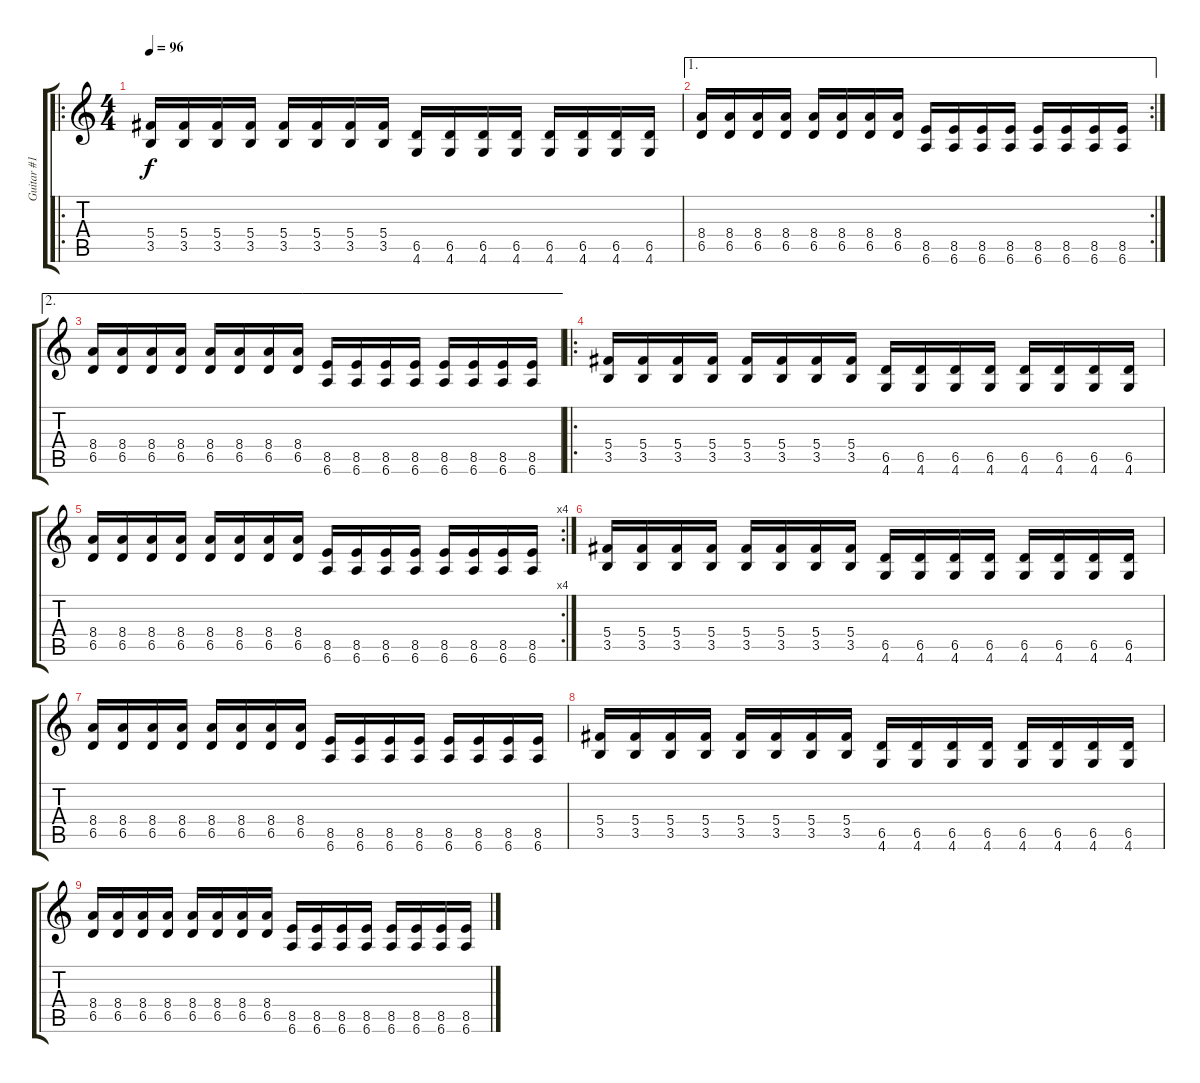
\track ("Guitar #1 (lead)" "Guitar #1 ") {instrument distortionguitar}
\staff {score tabs}
\tuning (Eb4 Bb3 Gb3 Db3 Ab2 Eb2) {hide}
\ro
\ts (4 4)
\tempo 96
\clef g2
\ks c
(5.4 3.5).16{dy f volume 16} (5.4 3.5).16 (5.4 3.5).16 (5.4 3.5).16 (5.4 3.5).16 (5.4 3.5).16 (5.4 3.5).16 (5.4 3.5).16 (6.5 4.6).16 (6.5 4.6).16 (6.5 4.6).16 (6.5 4.6).16 (6.5 4.6).16 (6.5 4.6).16 (6.5 4.6).16 (6.5 4.6).16 |
\ae 1
\rc 2
(8.4 6.5).16 (8.4 6.5).16 (8.4 6.5).16 (8.4 6.5).16 (8.4 6.5).16 (8.4 6.5).16 (8.4 6.5).16 (8.4 6.5).16 (8.5 6.6).16 (8.5 6.6).16 (8.5 6.6).16 (8.5 6.6).16 (8.5 6.6).16 (8.5 6.6).16 (8.5 6.6).16 (8.5 6.6).16 |
\ae 2
(8.4 6.5).16 (8.4 6.5).16 (8.4 6.5).16 (8.4 6.5).16 (8.4 6.5).16 (8.4 6.5).16 (8.4 6.5).16 (8.4 6.5).16 (8.5 6.6).16 (8.5 6.6).16 (8.5 6.6).16 (8.5 6.6).16 (8.5 6.6).16 (8.5 6.6).16 (8.5 6.6).16 (8.5 6.6).16 |
\ro
(5.4 3.5).16 (5.4 3.5).16 (5.4 3.5).16 (5.4 3.5).16 (5.4 3.5).16 (5.4 3.5).16 (5.4 3.5).16 (5.4 3.5).16 (6.5 4.6).16 (6.5 4.6).16 (6.5 4.6).16 (6.5 4.6).16 (6.5 4.6).16 (6.5 4.6).16 (6.5 4.6).16 (6.5 4.6).16 |
\rc 4
(8.4 6.5).16 (8.4 6.5).16 (8.4 6.5).16 (8.4 6.5).16 (8.4 6.5).16 (8.4 6.5).16 (8.4 6.5).16 (8.4 6.5).16 (8.5 6.6).16 (8.5 6.6).16 (8.5 6.6).16 (8.5 6.6).16 (8.5 6.6).16 (8.5 6.6).16 (8.5 6.6).16 (8.5 6.6).16 |
(5.4 3.5).16 (5.4 3.5).16 (5.4 3.5).16 (5.4 3.5).16 (5.4 3.5).16 (5.4 3.5).16 (5.4 3.5).16 (5.4 3.5).16 (6.5 4.6).16 (6.5 4.6).16 (6.5 4.6).16 (6.5 4.6).16 (6.5 4.6).16 (6.5 4.6).16 (6.5 4.6).16 (6.5 4.6).16 |
(8.4 6.5).16 (8.4 6.5).16 (8.4 6.5).16 (8.4 6.5).16 (8.4 6.5).16 (8.4 6.5).16 (8.4 6.5).16 (8.4 6.5).16 (8.5 6.6).16 (8.5 6.6).16 (8.5 6.6).16 (8.5 6.6).16 (8.5 6.6).16 (8.5 6.6).16 (8.5 6.6).16 (8.5 6.6).16 |
(5.4 3.5).16 (5.4 3.5).16 (5.4 3.5).16 (5.4 3.5).16 (5.4 3.5).16 (5.4 3.5).16 (5.4 3.5).16 (5.4 3.5).16 (6.5 4.6).16 (6.5 4.6).16 (6.5 4.6).16 (6.5 4.6).16 (6.5 4.6).16 (6.5 4.6).16 (6.5 4.6).16 (6.5 4.6).16 |
(8.4 6.5).16 (8.4 6.5).16 (8.4 6.5).16 (8.4 6.5).16 (8.4 6.5).16 (8.4 6.5).16 (8.4 6.5).16 (8.4 6.5).16 (8.5 6.6).16 (8.5 6.6).16 (8.5 6.6).16 (8.5 6.6).16 (8.5 6.6).16 (8.5 6.6).16 (8.5 6.6).16 (8.5 6.6).16
